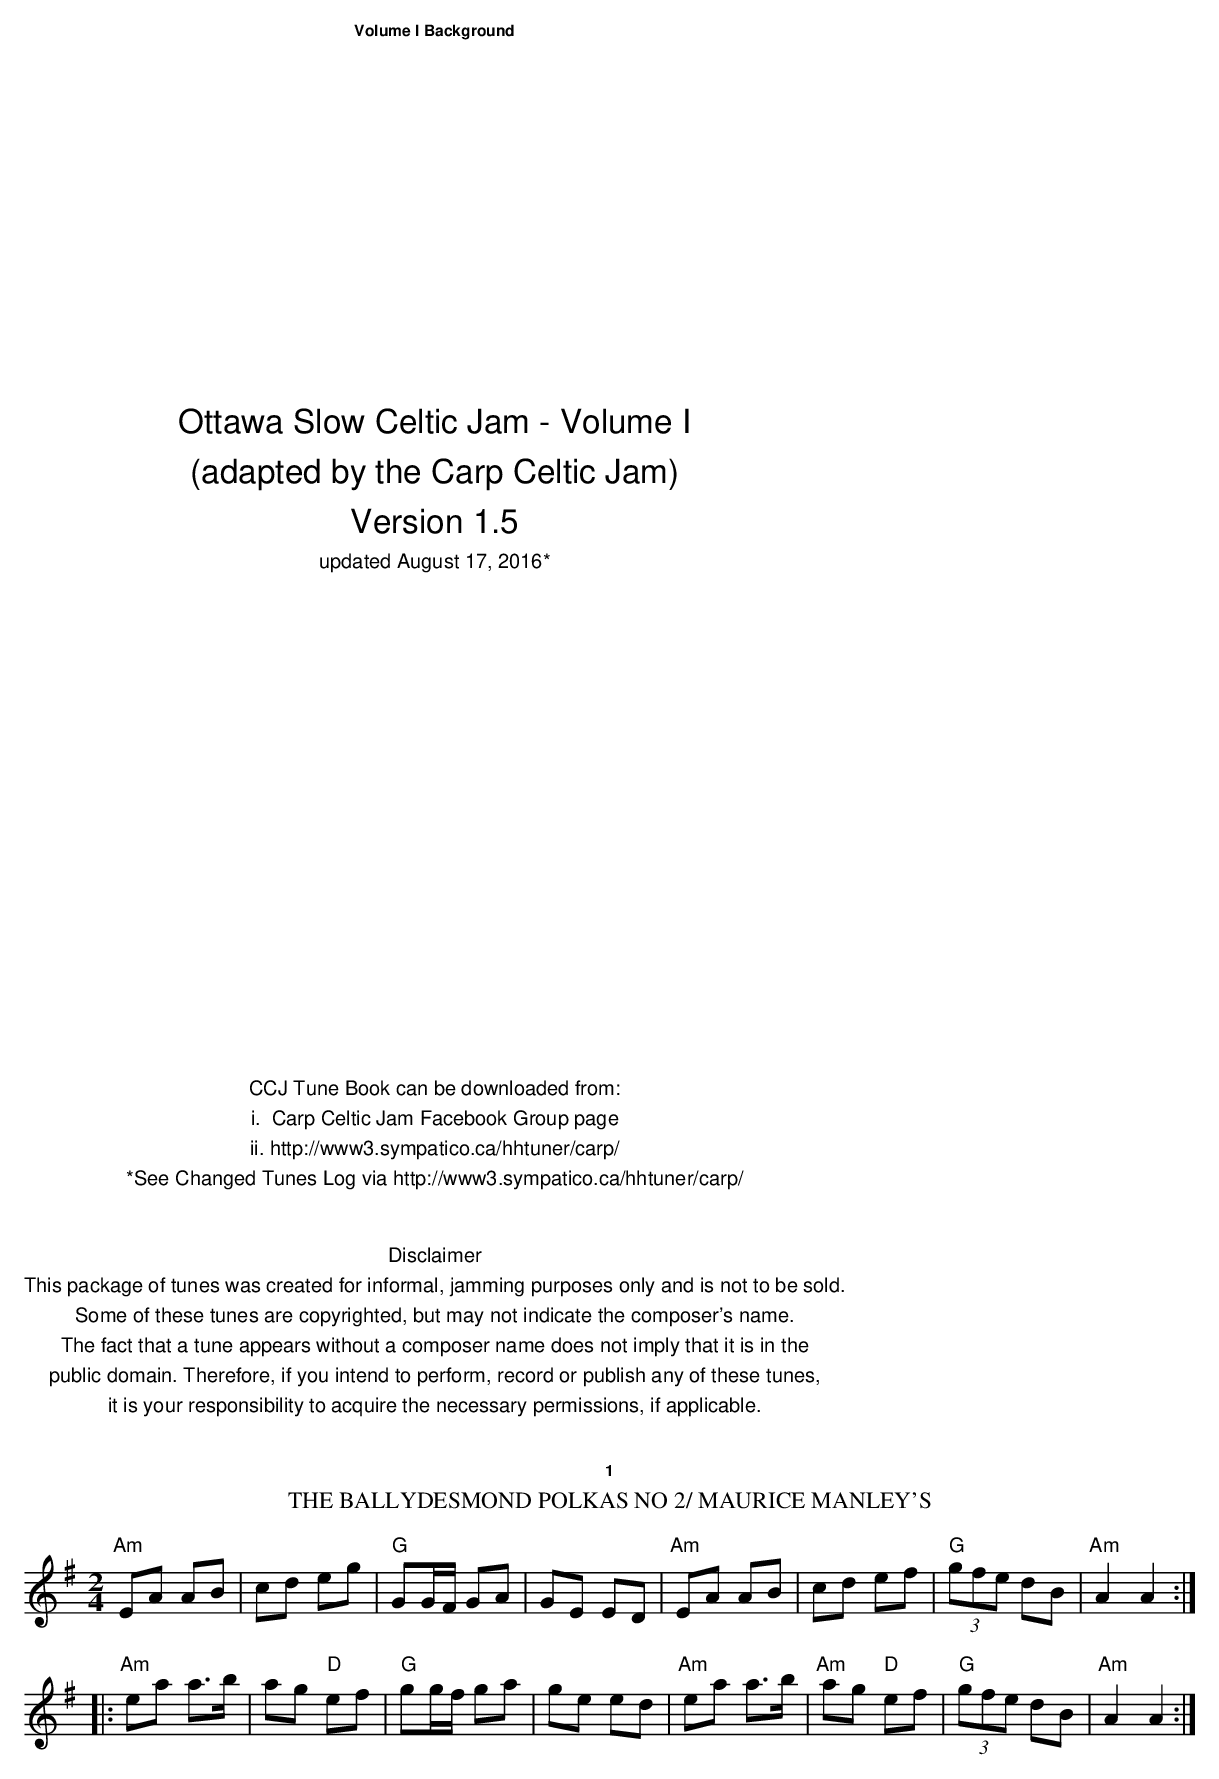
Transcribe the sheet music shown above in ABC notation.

X:1
T:The Ballydesmond Polkas No 2/ Maurice Manley's
M:2/4
L:1/8
K:Ador
Q:1/4=60
"Am"EA AB|cd eg|"G"GG/F/ GA|GE ED|"Am"EA AB|cd ef|"G"(3gfe dB|"Am"A2 A2::
"Am"ea a>b|ag "D"ef|"G"gg/f/ ga|ge ed|"Am"ea a>b|"Am"ag "D"ef|"G" (3gfe dB|"Am"A2 A2:|
